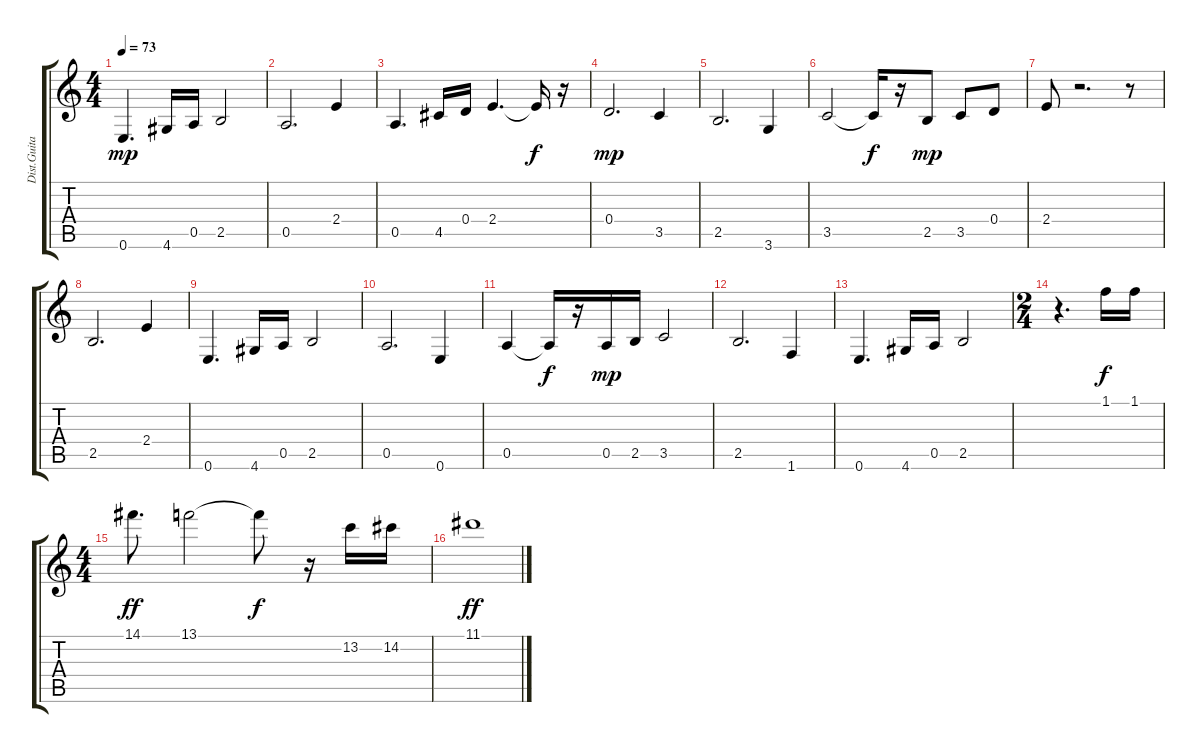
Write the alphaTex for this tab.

\track ("Dist.Guitar" "Dist.Guita") {instrument distortionguitar}
\staff {score tabs}
\tuning (E4 B3 G3 D3 A2 E2) {hide}
\ts (4 4)
\tempo 73
\clef g2
\ks c
0.6.4{d dy mp} 4.6.16 0.5.16 2.5.2 |
0.5.2{d} 2.4.4 |
0.5.4{d} 4.5.16 0.4.16 2.4.4{d} 2.4{t}.16{dy f} r.16 |
0.4.2{d dy mp} 3.5.4 |
2.5.2{d} 3.6.4 |
3.5.2 3.5{t}.16{dy f} r.16 2.5.8{dy mp} 3.5.8 0.4.8 |
2.4.8 r.2{d} r.8 |
2.5.2{d} 2.4.4 |
0.6.4{d} 4.6.16 0.5.16 2.5.2 |
0.5.2{d} 0.6.4 |
0.5.4 0.5{t}.16{dy f} r.16 0.5.16{dy mp} 2.5.16 3.5.2 |
2.5.2{d} 1.6.4 |
0.6.4{d} 4.6.16 0.5.16 2.5.2 |
\ts (2 4)
r.4{d} 1.1.16{dy f} 1.1.16 |
\ts (4 4)
14.1.8{d dy ff} 13.1.2 13.1{t}.8{dy f} r.16 13.2.16 14.2.16 |
11.1.1{dy ff}
